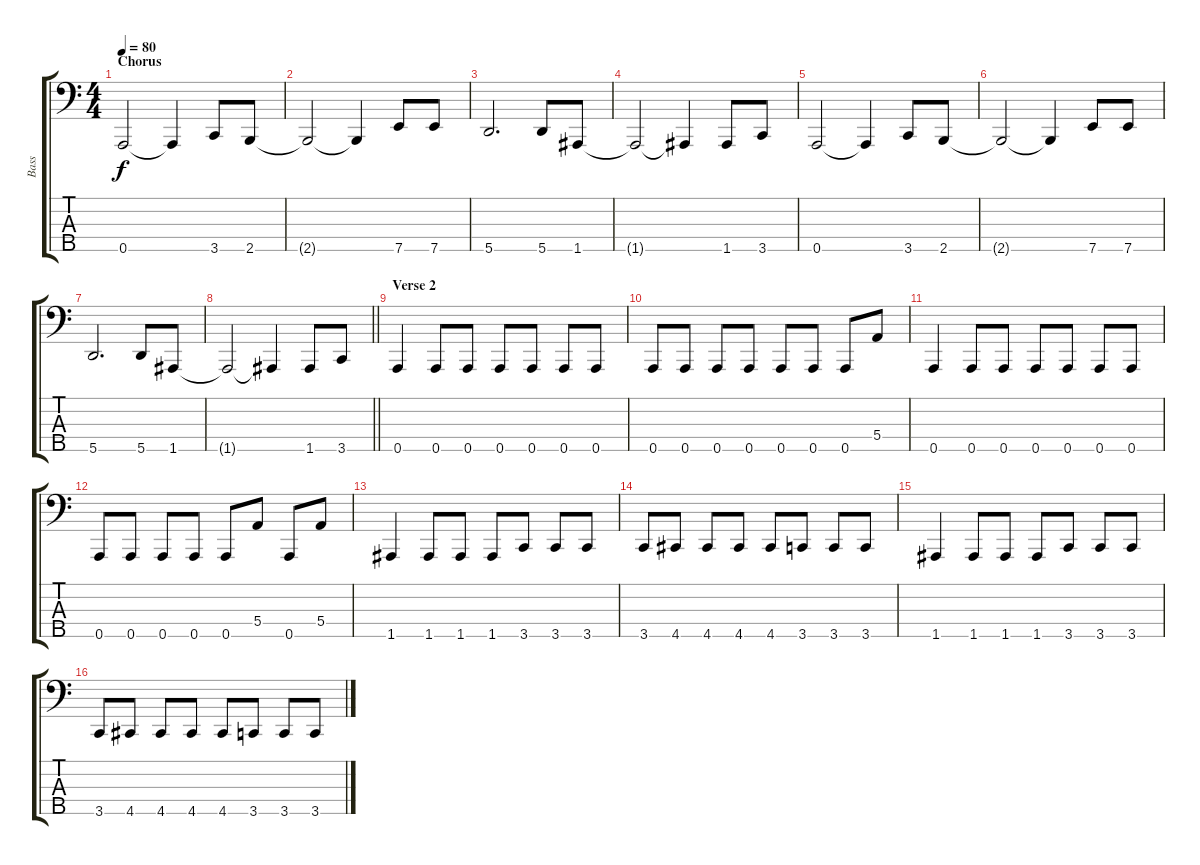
\track ("Bass" "Bass") {instrument electricbasspick}
\staff {score tabs}
\tuning (G2 D2 A1 E1 A0) {hide}
\ts (4 4)
\section ("" "Chorus")
\tempo 80
\clef f4
\ks c
0.5.2{dy f} 0.5{t}.4 3.5.8 2.5.8 |
2.5{t}.2 2.5{t}.4 7.5.8 7.5.8 |
5.5.2{d} 5.5.8 1.5.8 |
1.5{t}.2 1.5{t}.4 1.5.8 3.5.8 |
0.5.2 0.5{t}.4 3.5.8 2.5.8 |
2.5{t}.2 2.5{t}.4 7.5.8 7.5.8 |
5.5.2{d} 5.5.8 1.5.8 |
\barLineRight lightlight
1.5{t}.2 1.5{t}.4 1.5.8 3.5.8 |
\section ("" "Verse 2")
0.5.4 0.5.8 0.5.8 0.5.8 0.5.8 0.5.8 0.5.8 |
0.5.8 0.5.8 0.5.8 0.5.8 0.5.8 0.5.8 0.5.8 5.4.8 |
0.5.4 0.5.8 0.5.8 0.5.8 0.5.8 0.5.8 0.5.8 |
0.5.8 0.5.8 0.5.8 0.5.8 0.5.8 5.4.8 0.5.8 5.4.8 |
1.5.4 1.5.8 1.5.8 1.5.8 3.5.8 3.5.8 3.5.8 |
3.5.8 4.5.8 4.5.8 4.5.8 4.5.8 3.5.8 3.5.8 3.5.8 |
1.5.4 1.5.8 1.5.8 1.5.8 3.5.8 3.5.8 3.5.8 |
3.5.8 4.5.8 4.5.8 4.5.8 4.5.8 3.5.8 3.5.8 3.5.8
